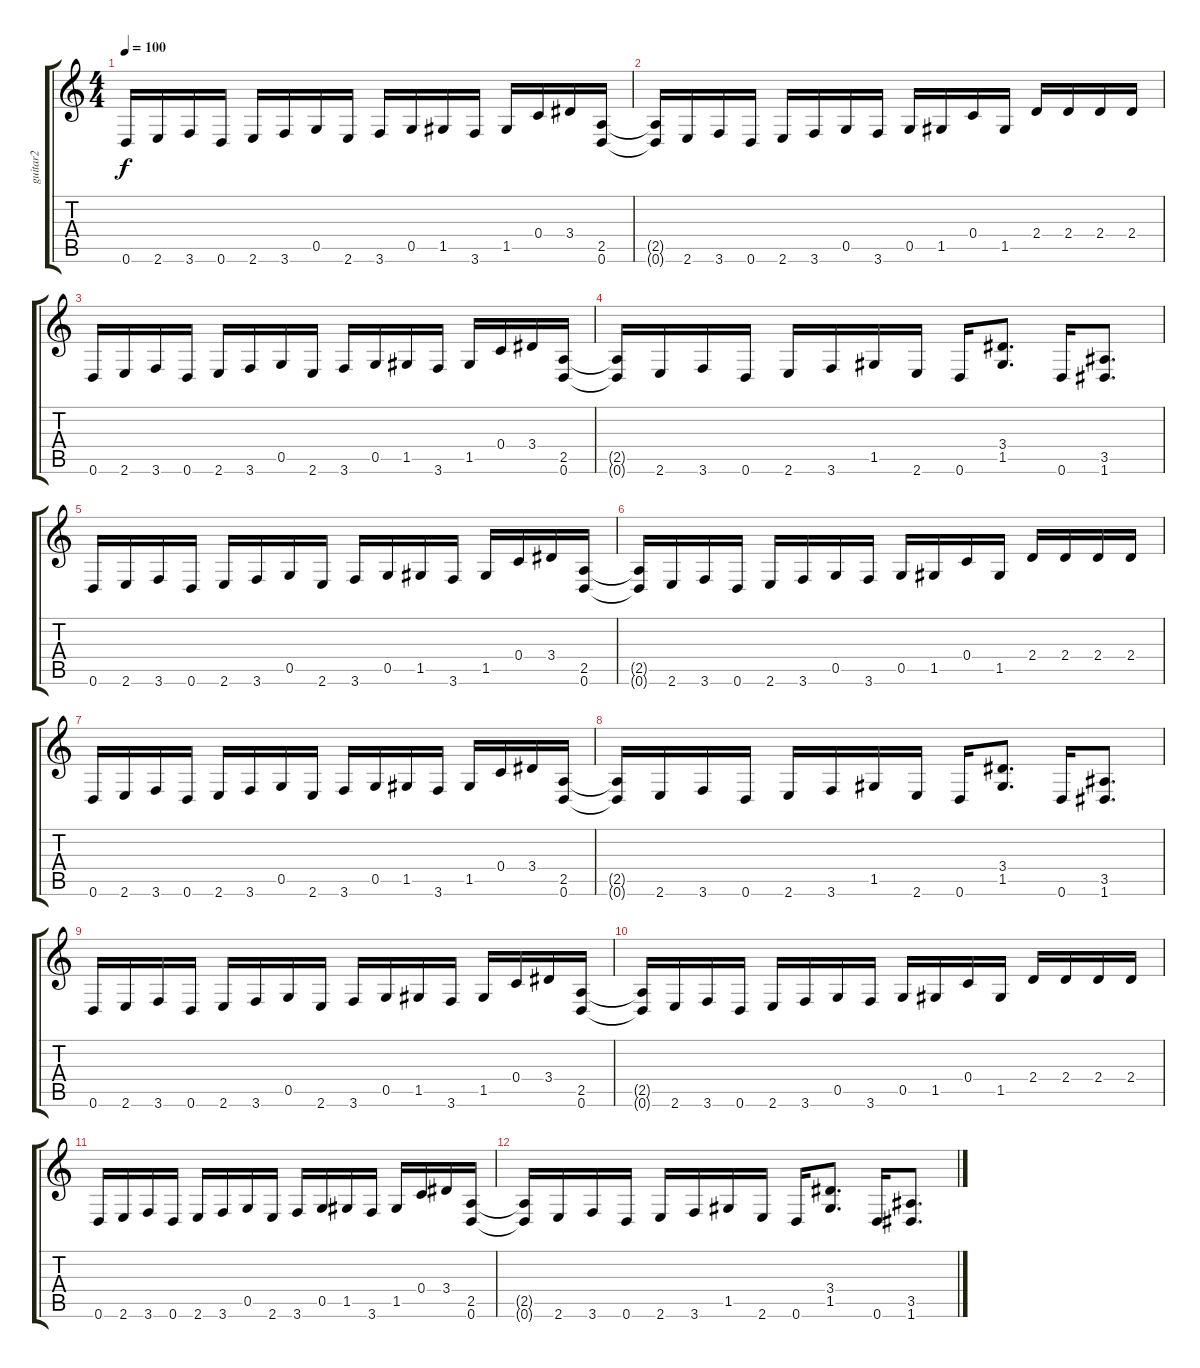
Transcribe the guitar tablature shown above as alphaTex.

\track ("guitar2" "guitar2") {instrument distortionguitar}
\staff {score tabs}
\tuning (D4 A3 F3 C3 G2 D2) {hide}
\ts (4 4)
\tempo 100
\clef g2
\ks c
0.6.16{dy f} 2.6.16 3.6.16 0.6.16 2.6.16 3.6.16 0.5.16 2.6.16 3.6.16 0.5.16 1.5.16 3.6.16 1.5.16 0.4.16 3.4.16 (2.5 0.6).16 |
(2.5{t} 0.6{t}).16 2.6.16 3.6.16 0.6.16 2.6.16 3.6.16 0.5.16 3.6.16 0.5.16 1.5.16 0.4.16 1.5.16 2.4.16 2.4.16 2.4.16 2.4.16 |
0.6.16 2.6.16 3.6.16 0.6.16 2.6.16 3.6.16 0.5.16 2.6.16 3.6.16 0.5.16 1.5.16 3.6.16 1.5.16 0.4.16 3.4.16 (2.5 0.6).16 |
(2.5{t} 0.6{t}).16 2.6.16 3.6.16 0.6.16 2.6.16 3.6.16 1.5.16 2.6.16 0.6.16 (3.4 1.5).8{d} 0.6.16 (3.5 1.6).8{d} |
0.6.16 2.6.16 3.6.16 0.6.16 2.6.16 3.6.16 0.5.16 2.6.16 3.6.16 0.5.16 1.5.16 3.6.16 1.5.16 0.4.16 3.4.16 (2.5 0.6).16 |
(2.5{t} 0.6{t}).16 2.6.16 3.6.16 0.6.16 2.6.16 3.6.16 0.5.16 3.6.16 0.5.16 1.5.16 0.4.16 1.5.16 2.4.16 2.4.16 2.4.16 2.4.16 |
0.6.16 2.6.16 3.6.16 0.6.16 2.6.16 3.6.16 0.5.16 2.6.16 3.6.16 0.5.16 1.5.16 3.6.16 1.5.16 0.4.16 3.4.16 (2.5 0.6).16 |
(2.5{t} 0.6{t}).16 2.6.16 3.6.16 0.6.16 2.6.16 3.6.16 1.5.16 2.6.16 0.6.16 (3.4 1.5).8{d} 0.6.16 (3.5 1.6).8{d} |
0.6.16 2.6.16 3.6.16 0.6.16 2.6.16 3.6.16 0.5.16 2.6.16 3.6.16 0.5.16 1.5.16 3.6.16 1.5.16 0.4.16 3.4.16 (2.5 0.6).16 |
(2.5{t} 0.6{t}).16 2.6.16 3.6.16 0.6.16 2.6.16 3.6.16 0.5.16 3.6.16 0.5.16 1.5.16 0.4.16 1.5.16 2.4.16 2.4.16 2.4.16 2.4.16 |
0.6.16 2.6.16 3.6.16 0.6.16 2.6.16 3.6.16 0.5.16 2.6.16 3.6.16 0.5.16 1.5.16 3.6.16 1.5.16 0.4.16 3.4.16 (2.5 0.6).16 |
(2.5{t} 0.6{t}).16 2.6.16 3.6.16 0.6.16 2.6.16 3.6.16 1.5.16 2.6.16 0.6.16 (3.4 1.5).8{d} 0.6.16 (3.5 1.6).8{d}
